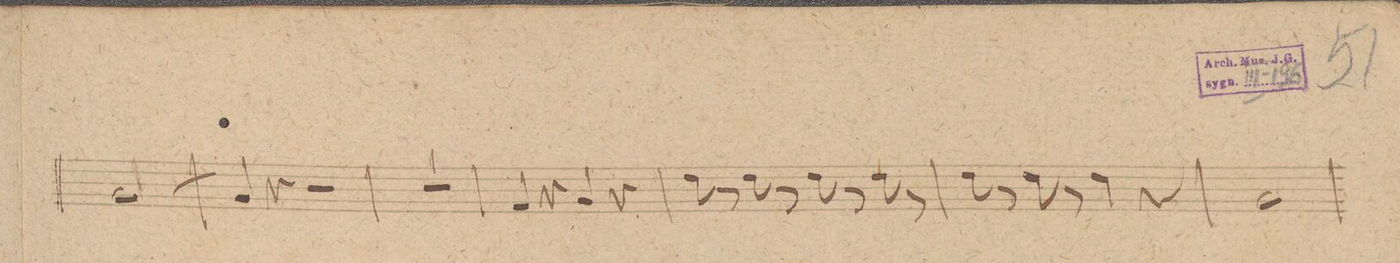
**kern	**dynam
*I"Alto Viola.	*
*clefC3	*
*k[f#c#g#]	*
*met(c|)	*
*M2/2	*
[>1A	.
=41	=41
4A/]	.
4r	.
2r	.
=42	=42
1r	.
=43	=43
4G#/	.
4r	.
4A/	.
4r	.
=44	=44
8e\	.
8r	.
8e\	.
8r	.
8e\	.
8r	.
8e\	.
8r	.
=45	=45
8e\	.
8r	.
8e\	.
8r	.
4e\	.
4r	.
=46	=46
1A	.
=47	=47
*-	*-
